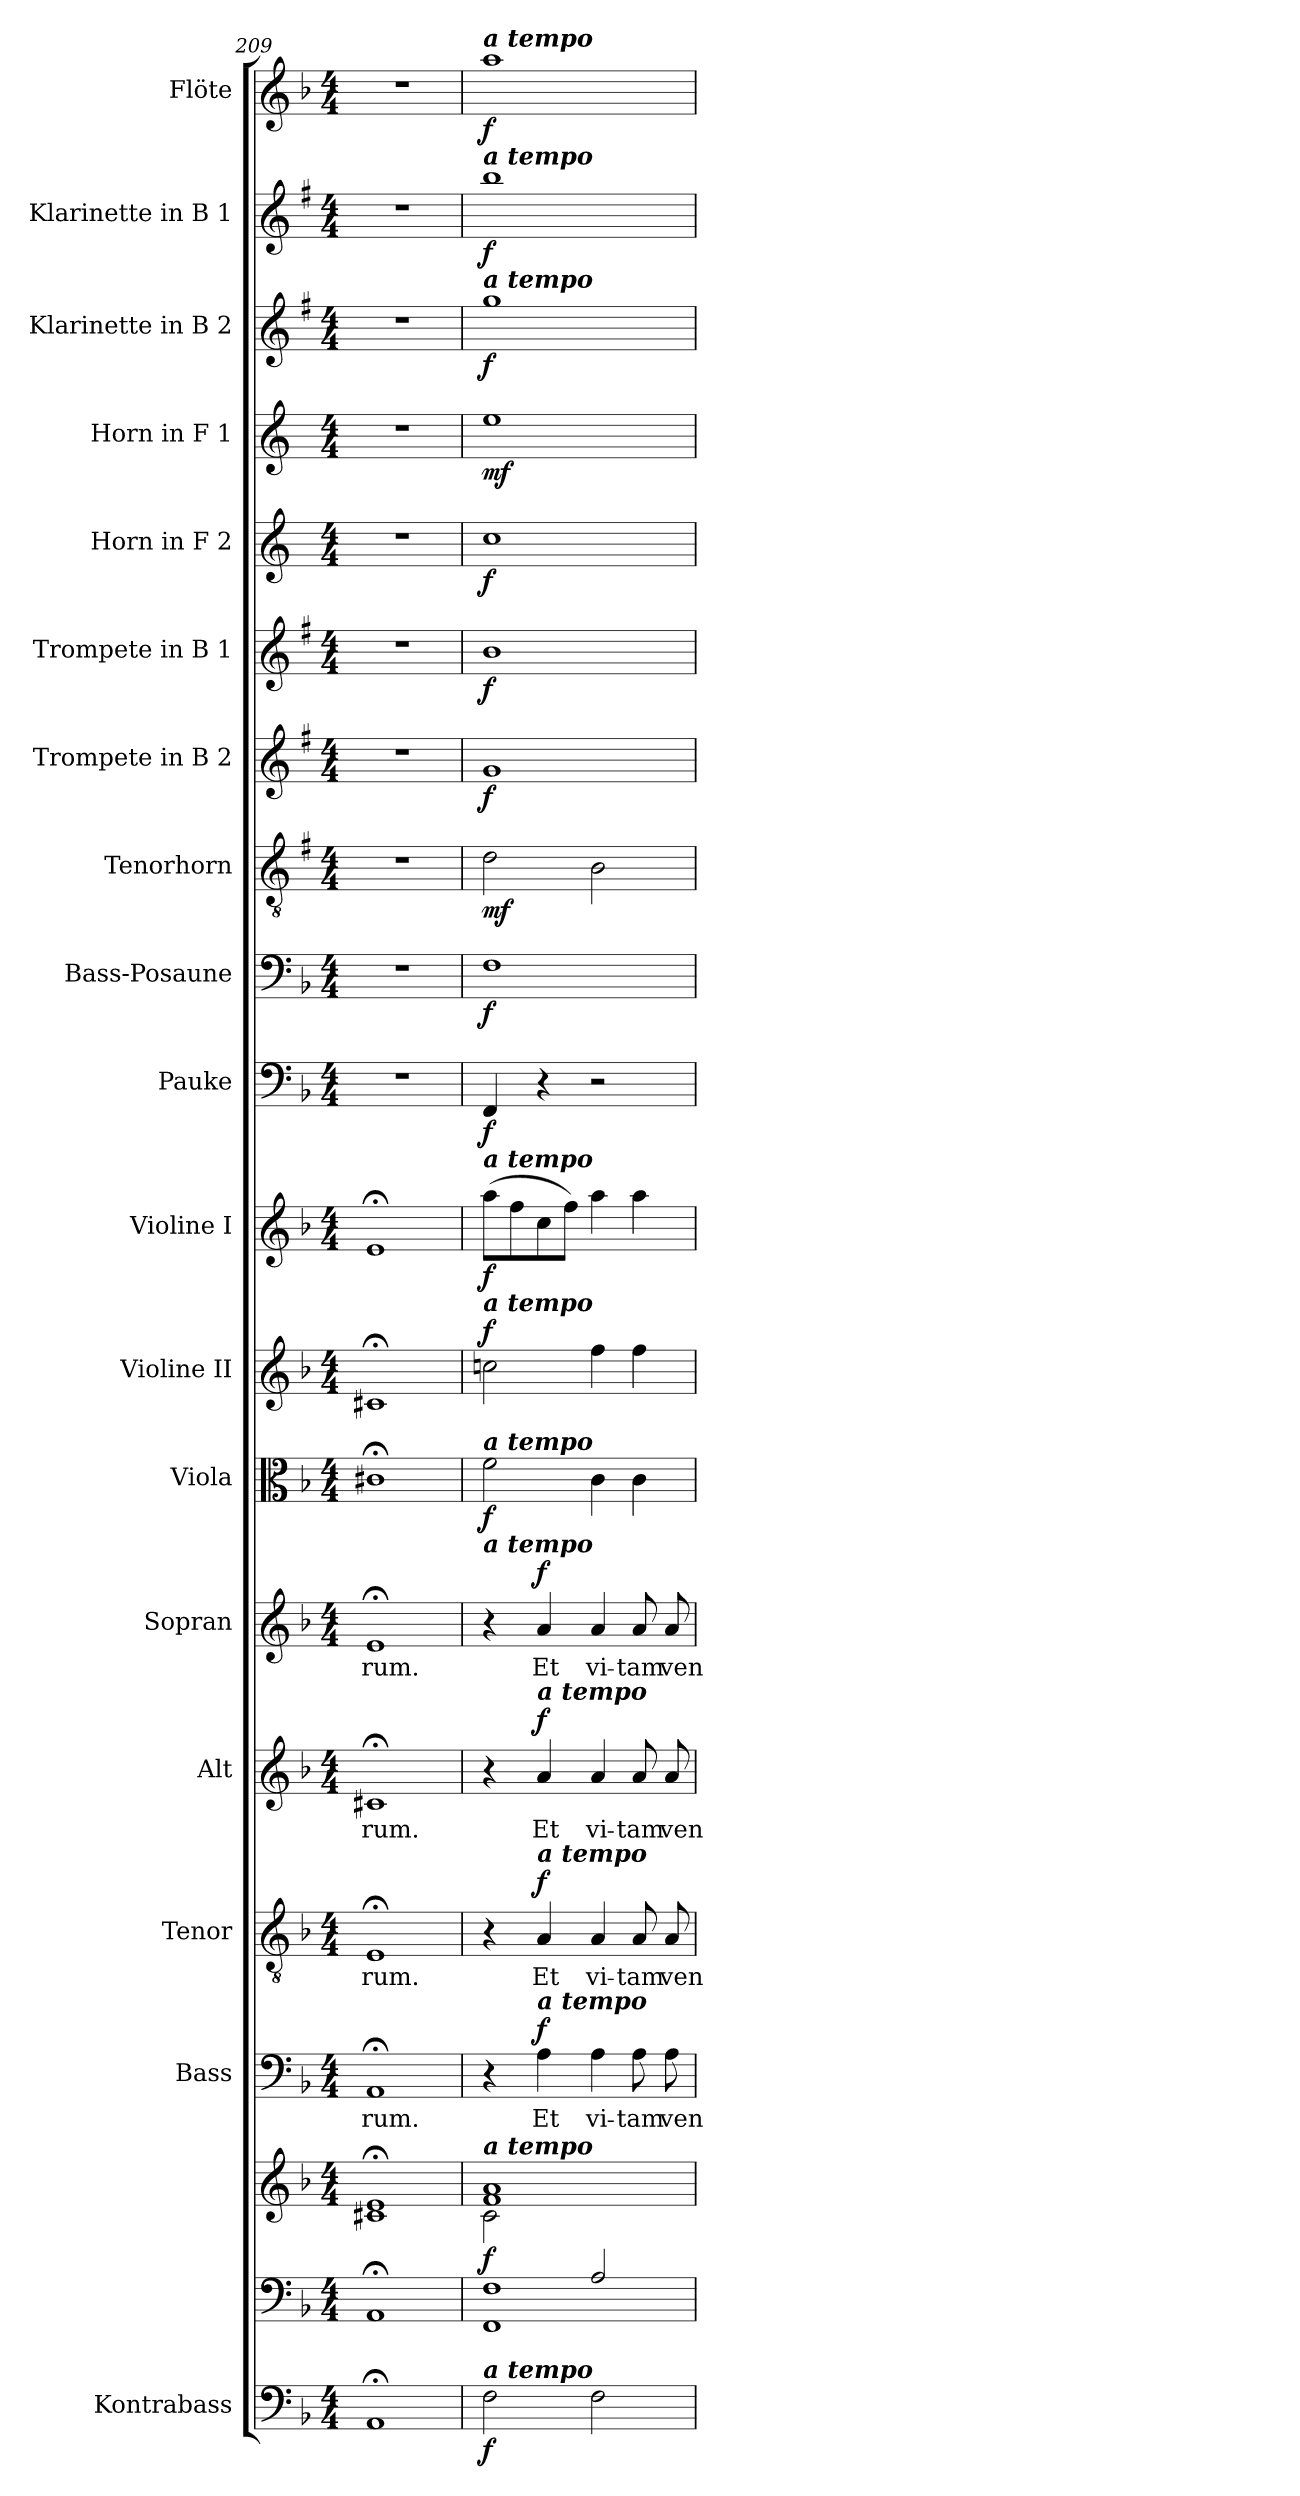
**kern	**dynam	**kern	**kern	**dynam	**kern	**text	**dynam	**kern	**text	**dynam	**kern	**text	**dynam	**kern	**text	**dynam	**kern	**dynam	**kern	**dynam	**kern	**dynam	**kern	**dynam	**kern	**dynam	**kern	**dynam	**kern	**dynam	**kern	**dynam	**kern	**dynam	**kern	**dynam	**kern	**dynam	**kern	**dynam	**kern	**dynam
*part19	*part19	*part18	*part18	*part18	*part17	*part17	*part17	*part16	*part16	*part16	*part15	*part15	*part15	*part14	*part14	*part14	*part13	*part13	*part12	*part12	*part11	*part11	*part10	*part10	*part9	*part9	*part8	*part8	*part7	*part7	*part6	*part6	*part5	*part5	*part4	*part4	*part3	*part3	*part2	*part2	*part1	*part1
*staff20	*staff20	*staff19	*staff18	*staff18/19	*staff17	*staff17	*staff17	*staff16	*staff16	*staff16	*staff15	*staff15	*staff15	*staff14	*staff14	*staff14	*staff13	*staff13	*staff12	*staff12	*staff11	*staff11	*staff10	*staff10	*staff9	*staff9	*staff8	*staff8	*staff7	*staff7	*staff6	*staff6	*staff5	*staff5	*staff4	*staff4	*staff3	*staff3	*staff2	*staff2	*staff1	*staff1
*I"Kontrabass	*	*	*	*	*I"Bass	*	*	*I"Tenor	*	*	*I"Alt	*	*	*I"Sopran	*	*	*I"Viola	*	*I"Violine II	*	*I"Violine I	*	*I"Pauke	*	*I"Bass-Posaune	*	*I"Tenorhorn	*	*I"Trompete in B 2	*	*I"Trompete in B 1	*	*I"Horn in F 2	*	*I"Horn in F 1	*	*I"Klarinette in B 2	*	*I"Klarinette in B 1	*	*I"Flöte	*
*I'Kb.	*	*	*	*	*I'B	*	*	*I'T	*	*	*I'A	*	*	*I'S	*	*	*I'Vla.	*	*I'Vl. II	*	*I'Vl. I	*	*I'Pk.	*	*I'B. Pos.	*	*I'T	*	*	*	*	*	*I'Hrn. 2	*	*I'Hrn. 1	*	*	*	*	*	*I'Fl.	*
*clefF4	*	*clefF4	*clefG2	*	*clefF4	*	*	*clefGv2	*	*	*clefG2	*	*	*clefG2	*	*	*clefC3	*	*clefG2	*	*clefG2	*	*clefF4	*	*clefF4	*	*clefGv2	*	*clefG2	*	*clefG2	*	*clefG2	*	*clefG2	*	*clefG2	*	*clefG2	*	*clefG2	*
*ITrd7c12	*	*	*	*	*	*	*	*	*	*	*	*	*	*	*	*	*	*	*	*	*	*	*	*	*	*	*ITrd1c2	*	*ITrd1c2	*	*ITrd1c2	*	*ITrd4c7	*	*ITrd4c7	*	*ITrd1c2	*	*ITrd1c2	*	*	*
*k[b-]	*	*k[b-]	*k[b-]	*	*k[b-]	*	*	*k[b-]	*	*	*k[b-]	*	*	*k[b-]	*	*	*k[b-]	*	*k[b-]	*	*k[b-]	*	*k[b-]	*	*k[b-]	*	*k[b-]	*	*k[b-]	*	*k[b-]	*	*k[b-]	*	*k[b-]	*	*k[b-]	*	*k[b-]	*	*k[b-]	*
*F:	*	*F:	*F:	*	*F:	*	*	*F:	*	*	*F:	*	*	*F:	*	*	*F:	*	*F:	*	*F:	*	*F:	*	*F:	*	*F:	*	*F:	*	*F:	*	*F:	*	*F:	*	*F:	*	*F:	*	*F:	*
*M4/4	*	*M4/4	*M4/4	*	*M4/4	*	*	*M4/4	*	*	*M4/4	*	*	*M4/4	*	*	*M4/4	*	*M4/4	*	*M4/4	*	*M4/4	*	*M4/4	*	*M4/4	*	*M4/4	*	*M4/4	*	*M4/4	*	*M4/4	*	*M4/4	*	*M4/4	*	*M4/4	*
=209	=209	=209	=209	=209	=209	=209	=209	=209	=209	=209	=209	=209	=209	=209	=209	=209	=209	=209	=209	=209	=209	=209	=209	=209	=209	=209	=209	=209	=209	=209	=209	=209	=209	=209	=209	=209	=209	=209	=209	=209	=209	=209
!	!	!	!	!	!	!LO:LY:b	!	!	!LO:LY:b	!	!	!LO:LY:b	!	!	!LO:LY:b	!	!	!	!	!	!	!	!	!	!	!	!	!	!	!	!	!	!	!	!	!	!	!	!	!	!	!
1AAA;	.	1AA;	1c#X; 1e;	.	1AA;<	-rum.	.	1E;<	-rum.	.	1c#X;<	-rum.	.	1e;<	-rum.	.	1c#X;<	.	1c#X;	.	1e;	.	1r	.	1r	.	1r	.	1r	.	1r	.	1r	.	1r	.	1r	.	1r	.	1r	.
=210	=210	=210	=210	=210	=210	=210	=210	=210	=210	=210	=210	=210	=210	=210	=210	=210	=210	=210	=210	=210	=210	=210	=210	=210	=210	=210	=210	=210	=210	=210	=210	=210	=210	=210	=210	=210	=210	=210	=210	=210	=210	=210
*	*	*^	*^	*	*	*	*	*	*	*	*	*	*	*	*	*	*	*	*	*	*	*	*	*	*	*	*	*	*	*	*	*	*	*	*	*	*	*	*	*	*	*
!	!	!	!	!	!	!	!	!	!	!	!	!	!	!	!	!	!	!	!	!	!	!	!	!	!	!	!	!	!	!	!	!	!	!	!	!	!	!	!	!	!	!	!LO:TX:a:Bi:t=a tempo	!
!	!	!	!	!	!	!	!	!	!	!	!	!	!	!	!	!	!	!	!	!	!	!	!	!	!	!	!	!	!	!	!	!	!	!	!	!	!	!	!	!	!LO:TX:a:Bi:t=a tempo	!	!	!
!	!	!	!	!	!	!	!	!	!	!	!	!	!	!	!	!	!	!	!	!	!	!	!	!	!	!	!	!	!	!	!	!	!	!	!	!	!	!	!LO:TX:a:Bi:t=a tempo	!	!	!	!	!
!	!	!	!	!	!	!	!	!	!	!	!	!	!	!	!	!	!	!	!	!	!	!	!LO:TX:a:Bi:t=a tempo	!	!	!	!	!	!	!	!	!	!	!	!	!	!	!	!	!	!	!	!	!
!	!	!	!	!	!	!	!	!	!	!	!	!	!	!	!	!	!	!	!	!	!LO:TX:a:Bi:t=a tempo	!	!	!	!	!	!	!	!	!	!	!	!	!	!	!	!	!	!	!	!	!	!	!
!	!	!	!	!	!	!	!	!	!	!	!	!	!	!	!	!	!	!	!LO:TX:a:Bi:t=a tempo	!	!	!	!	!	!	!	!	!	!	!	!	!	!	!	!	!	!	!	!	!	!	!	!	!
!	!	!	!	!	!	!	!	!	!	!	!	!	!	!	!	!LO:TX:a:Bi:t=a tempo	!	!	!	!	!	!	!	!	!	!	!	!	!	!	!	!	!	!	!	!	!	!	!	!	!	!	!	!
!	!	!	!	!LO:TX:a:Bi:t=a tempo	!	!	!	!	!	!	!	!	!	!	!	!	!	!	!	!	!	!	!	!	!	!	!	!	!	!	!	!	!	!	!	!	!	!	!	!	!	!	!	!
!LO:TX:a:Bi:t=a tempo	!	!	!	!	!	!	!	!	!	!	!	!	!	!	!	!	!	!	!	!	!	!	!	!	!	!	!	!	!	!	!	!	!	!	!	!	!	!	!	!	!	!	!	!
!	!LO:DY:b	!	!	!	!	!LO:DY:b	!	!	!	!	!	!	!	!	!	!	!	!	!	!LO:DY:b	!	!LO:DY:a	!	!LO:DY:b	!	!LO:DY:b	!	!LO:DY:b	!	!LO:DY:b	!	!LO:DY:b	!	!LO:DY:b	!	!LO:DY:b	!	!LO:DY:b	!	!LO:DY:b	!	!LO:DY:b	!	!LO:DY:b
2FF\	f	2ryy	1FF 1F	1f 1a	2c\	f	4r	.	.	4r	.	.	4r	.	.	4r	.	.	2f\	f	2ccn\	f	(>8aa\L	f	4FF/	f	1F	f	2c\	mf	1f	f	1a	f	1f	f	1a	mf	1ff	f	1aa	f	1aa	f
.	.	.	.	.	.	.	.	.	.	.	.	.	.	.	.	.	.	.	.	.	.	.	8ff\	.	.	.	.	.	.	.	.	.	.	.	.	.	.	.	.	.	.	.	.	.
!	!	!	!	!	!	!	!	!	!	!	!	!	!LO:TX:a:Bi:t=a tempo	!	!	!	!	!	!	!	!	!	!	!	!	!	!	!	!	!	!	!	!	!	!	!	!	!	!	!	!	!	!	!
!	!	!	!	!	!	!	!	!	!	!LO:TX:a:Bi:t=a tempo	!	!	!	!	!	!	!	!	!	!	!	!	!	!	!	!	!	!	!	!	!	!	!	!	!	!	!	!	!	!	!	!	!	!
!	!	!	!	!	!	!	!LO:TX:a:Bi:t=a tempo	!	!	!	!	!	!	!	!	!	!	!	!	!	!	!	!	!	!	!	!	!	!	!	!	!	!	!	!	!	!	!	!	!	!	!	!	!
!	!	!	!	!	!	!	!	!LO:LY:b	!LO:DY:a	!	!LO:LY:b	!LO:DY:a	!	!LO:LY:b	!LO:DY:a	!	!LO:LY:b	!LO:DY:a	!	!	!	!	!	!	!	!	!	!	!	!	!	!	!	!	!	!	!	!	!	!	!	!	!	!
.	.	.	.	.	.	.	4A\	Et	f	4A/	Et	f	4a/	Et	f	4a/	Et	f	.	.	.	.	8cc\	.	4r	.	.	.	.	.	.	.	.	.	.	.	.	.	.	.	.	.	.	.
.	.	.	.	.	.	.	.	.	.	.	.	.	.	.	.	.	.	.	.	.	.	.	8ff\J)	.	.	.	.	.	.	.	.	.	.	.	.	.	.	.	.	.	.	.	.	.
!	!	!	!	!	!	!	!	!LO:LY:b	!	!	!LO:LY:b	!	!	!LO:LY:b	!	!	!LO:LY:b	!	!	!	!	!	!	!	!	!	!	!	!	!	!	!	!	!	!	!	!	!	!	!	!	!	!	!
2FF\	.	2A/	.	.	2ryy	.	4A\	vi-	.	4A/	vi-	.	4a/	vi-	.	4a/	vi-	.	4c\	.	4ff\	.	4aa\	.	2r	.	.	.	2A\	.	.	.	.	.	.	.	.	.	.	.	.	.	.	.
!	!	!	!	!	!	!	!	!LO:LY:b	!	!	!LO:LY:b	!	!	!LO:LY:b	!	!	!LO:LY:b	!	!	!	!	!	!	!	!	!	!	!	!	!	!	!	!	!	!	!	!	!	!	!	!	!	!	!
.	.	.	.	.	.	.	8A\	-tam	.	8A/	-tam	.	8a/	-tam	.	8a/	-tam	.	4c\	.	4ff\	.	4aa\	.	.	.	.	.	.	.	.	.	.	.	.	.	.	.	.	.	.	.	.	.
!	!	!	!	!	!	!	!	!LO:LY:b	!	!	!LO:LY:b	!	!	!LO:LY:b	!	!	!LO:LY:b	!	!	!	!	!	!	!	!	!	!	!	!	!	!	!	!	!	!	!	!	!	!	!	!	!	!	!
.	.	.	.	.	.	.	8A\	ven-	.	8A/	ven-	.	8a/	ven-	.	8a/	ven-	.	.	.	.	.	.	.	.	.	.	.	.	.	.	.	.	.	.	.	.	.	.	.	.	.	.	.
*	*	*v	*v	*	*	*	*	*	*	*	*	*	*	*	*	*	*	*	*	*	*	*	*	*	*	*	*	*	*	*	*	*	*	*	*	*	*	*	*	*	*	*	*	*
*	*	*	*v	*v	*	*	*	*	*	*	*	*	*	*	*	*	*	*	*	*	*	*	*	*	*	*	*	*	*	*	*	*	*	*	*	*	*	*	*	*	*	*	*
=	=	=	=	=	=	=	=	=	=	=	=	=	=	=	=	=	=	=	=	=	=	=	=	=	=	=	=	=	=	=	=	=	=	=	=	=	=	=	=	=	=	=
*-	*-	*-	*-	*-	*-	*-	*-	*-	*-	*-	*-	*-	*-	*-	*-	*-	*-	*-	*-	*-	*-	*-	*-	*-	*-	*-	*-	*-	*-	*-	*-	*-	*-	*-	*-	*-	*-	*-	*-	*-	*-	*-
